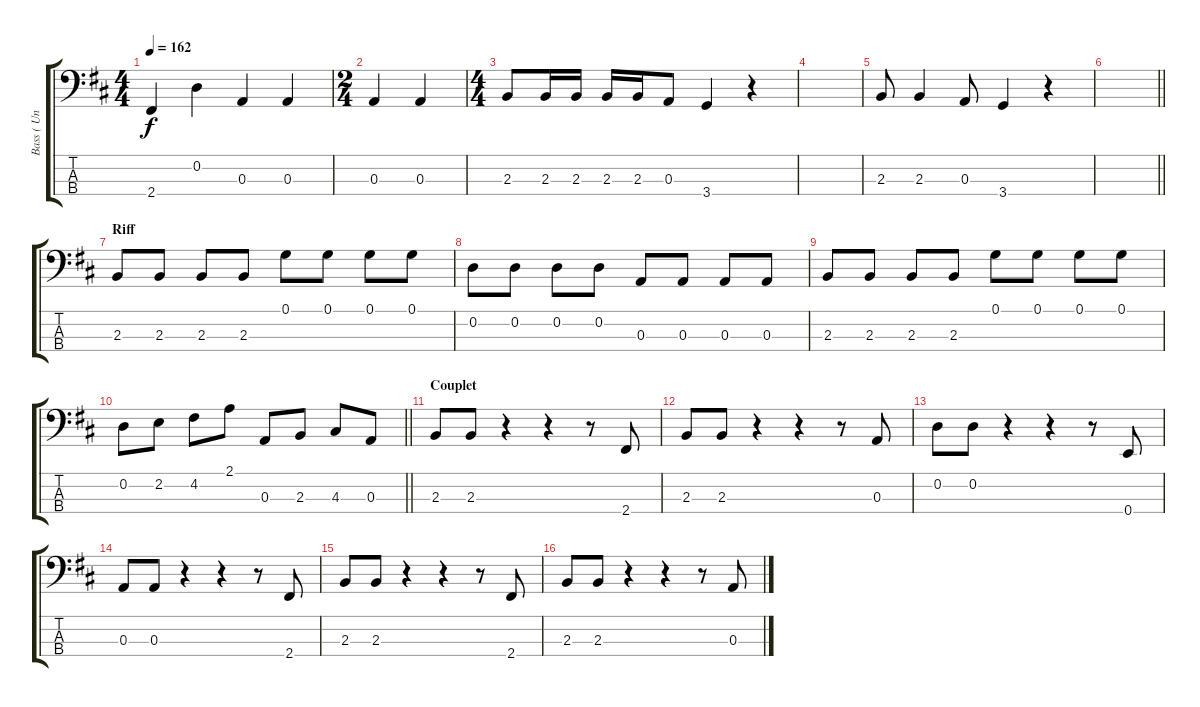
\track ("Bass ( Un inconnue)" "Bass ( Un ") {instrument electricbassfinger}
\staff {score tabs}
\tuning (G2 D2 A1 E1) {hide}
\ts (4 4)
\tempo 162
\clef f4
\ks d
2.4.4{dy f} 0.2.4 0.3.4 0.3.4 |
\ts (2 4)
0.3.4 0.3.4 |
\ts (4 4)
2.3.8 2.3.16 2.3.16 2.3.16 2.3.16 0.3.8 3.4.4 r.4 |
|
2.3.8 2.3.4 0.3.8 3.4.4 r.4 |
\barLineRight lightlight
|
\section ("" "Riff")
2.3.8 2.3.8 2.3.8 2.3.8 0.1.8 0.1.8 0.1.8 0.1.8 |
0.2.8 0.2.8 0.2.8 0.2.8 0.3.8 0.3.8 0.3.8 0.3.8 |
2.3.8 2.3.8 2.3.8 2.3.8 0.1.8 0.1.8 0.1.8 0.1.8 |
\barLineRight lightlight
0.2.8 2.2.8 4.2.8 2.1.8 0.3.8 2.3.8 4.3.8 0.3.8 |
\section ("" "Couplet")
2.3.8 2.3.8 r.4 r.4 r.8 2.4.8 |
2.3.8 2.3.8 r.4 r.4 r.8 0.3.8 |
0.2.8 0.2.8 r.4 r.4 r.8 0.4.8 |
0.3.8 0.3.8 r.4 r.4 r.8 2.4.8 |
2.3.8 2.3.8 r.4 r.4 r.8 2.4.8 |
2.3.8 2.3.8 r.4 r.4 r.8 0.3.8
